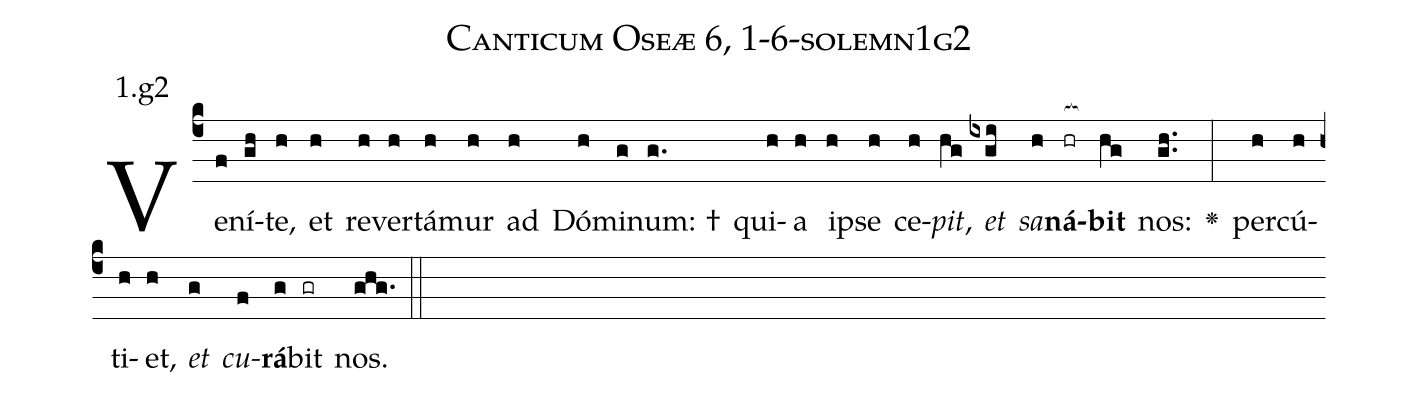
name: Canticum Oseæ 6, 1-6-solemn1g2;
annotation: 1.g2;
%%
(c4)Ve(f)ní(gh)te,(h) et(h) re(h)ver(h)tá(h)mur(h) ad(h) Dó(h)mi(g)num: †(g.) qui(h)a(h) i(h)pse(h) ce(h)<i>pit</i>,(hg) <i>et</i>(ixgi) <i>sa</i>(h)<b>ná</b>(hr[ocb:1{])<b>bit</b>(hg[ocb:0}]) nos:(gh..) <v>\greheightstar</v>(:) per(h)cú(h)ti(h)et,(h) <i>et</i>(g) <i>cu</i>(f)<b>rá</b>(g)bit(gr) nos.(ghg.) (::)


%E(h) u(h) o(g) u(f) a(g) e.(ghg.) (::)
